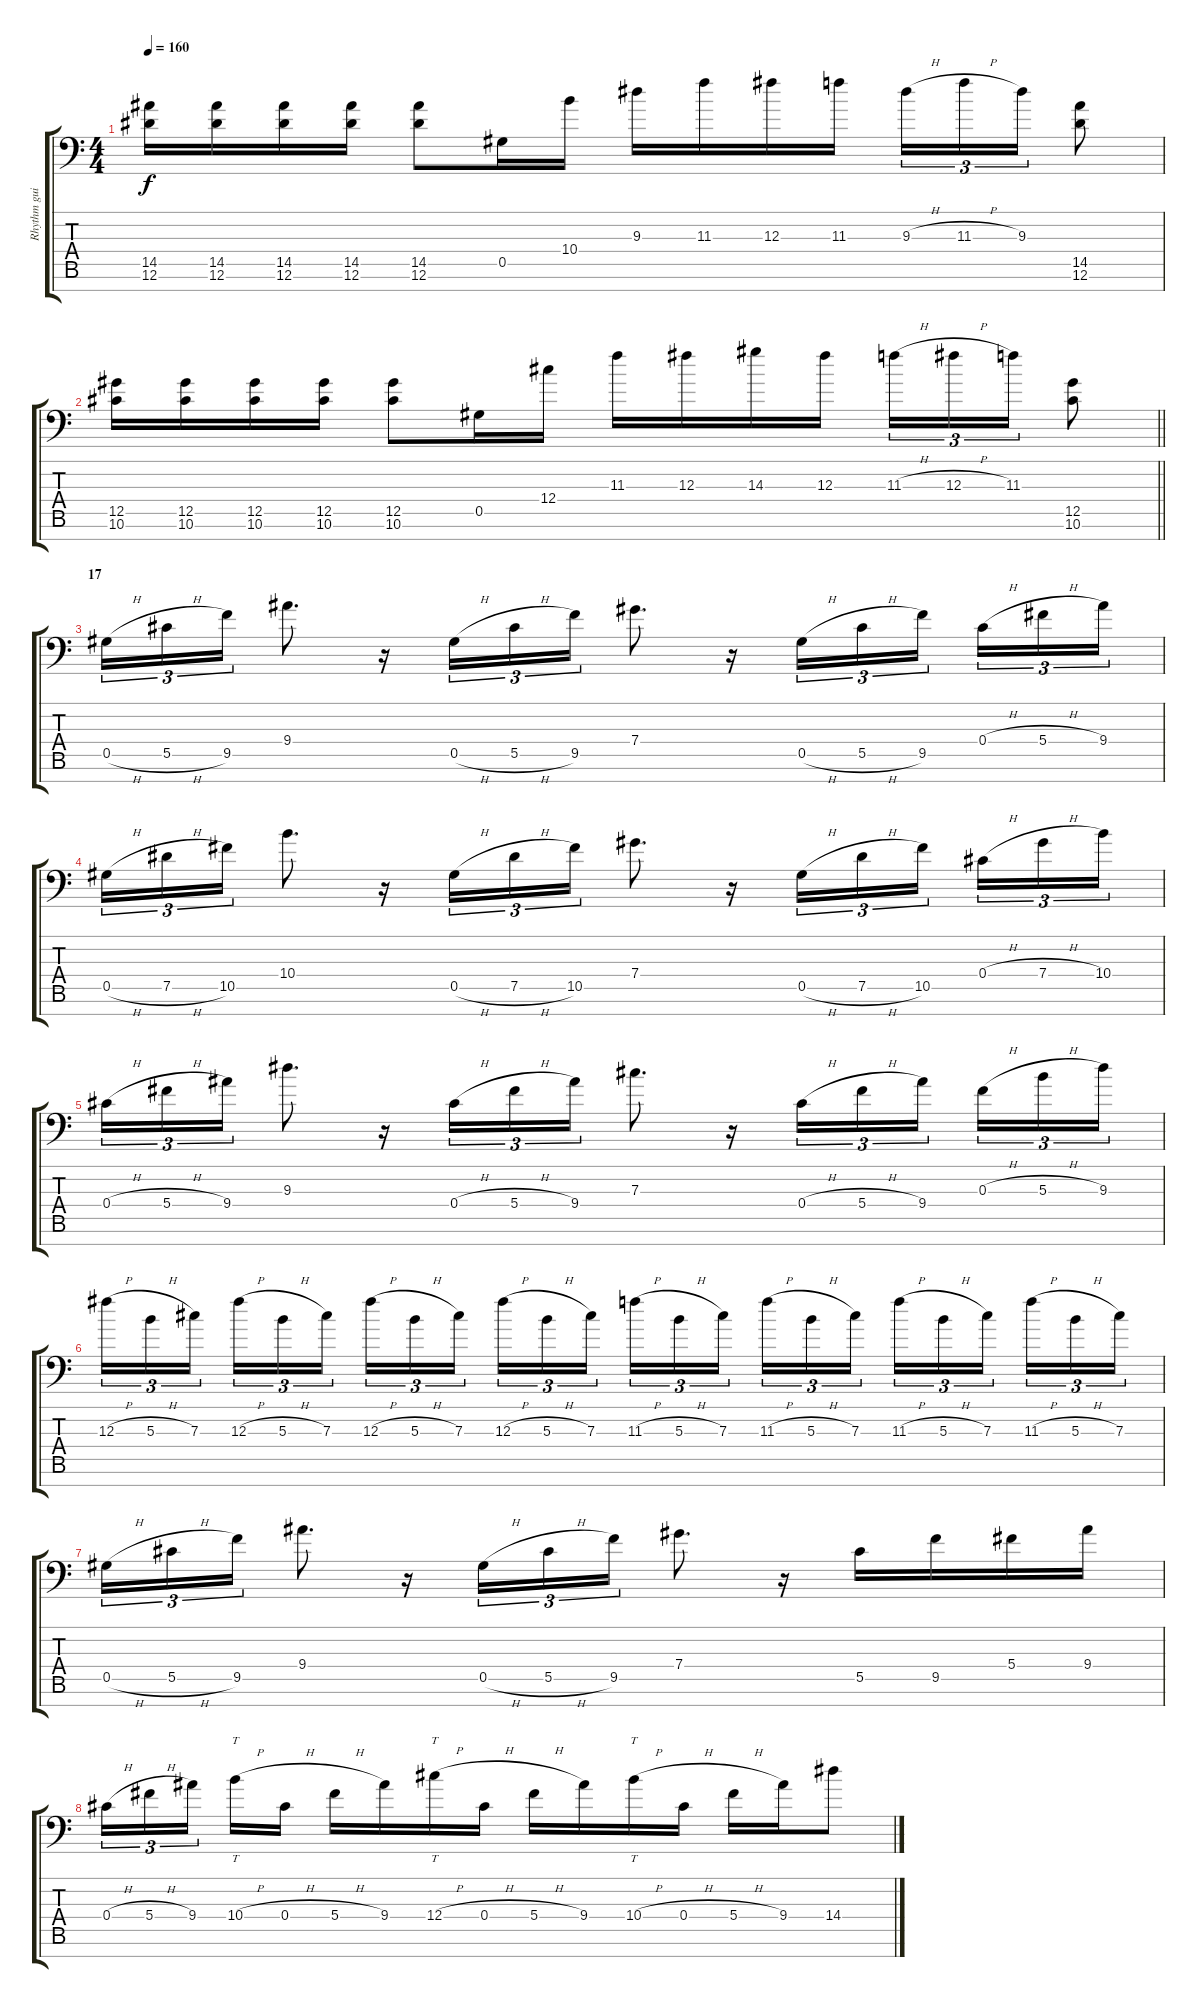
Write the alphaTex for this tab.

\track ("Rhythm guitar" "Rhythm gui") {instrument distortionguitar}
\staff {score tabs}
\tuning (Eb4 Bb3 Gb3 Db3 Ab2 Eb2 Ab1) {hide}
\ts (4 4)
\tempo 160
\clef f4
\ks c
(14.5 12.6).16{dy f} (14.5 12.6).16 (14.5 12.6).16 (14.5 12.6).16 (14.5 12.6).8 0.5.16 10.4.16 9.3.16 11.3.16 12.3.16 11.3.16 9.3{h}.16{tu (3 2)} 11.3{h}.16{tu (3 2)} 9.3.16{tu (3 2)} (14.5 12.6).8 |
\barLineRight lightlight
(12.5 10.6).16 (12.5 10.6).16 (12.5 10.6).16 (12.5 10.6).16 (12.5 10.6).8 0.5.16 12.4.16 11.3.16 12.3.16 14.3.16 12.3.16 11.3{h}.16{tu (3 2)} 12.3{h}.16{tu (3 2)} 11.3.16{tu (3 2)} (12.5 10.6).8 |
\section ("" "17")
0.5{h}.16{tu (3 2)} 5.5{h}.16{tu (3 2)} 9.5.16{tu (3 2)} 9.4.8{d} r.16 0.5{h}.16{tu (3 2)} 5.5{h}.16{tu (3 2)} 9.5.16{tu (3 2)} 7.4.8{d} r.16 0.5{h}.16{tu (3 2)} 5.5{h}.16{tu (3 2)} 9.5.16{tu (3 2) beam splitsecondary} 0.4{h}.16{tu (3 2)} 5.4{h}.16{tu (3 2)} 9.4.16{tu (3 2)} |
0.5{h}.16{tu (3 2)} 7.5{h}.16{tu (3 2)} 10.5.16{tu (3 2)} 10.4.8{d} r.16 0.5{h}.16{tu (3 2)} 7.5{h}.16{tu (3 2)} 10.5.16{tu (3 2)} 7.4.8{d} r.16 0.5{h}.16{tu (3 2)} 7.5{h}.16{tu (3 2)} 10.5.16{tu (3 2) beam splitsecondary} 0.4{h}.16{tu (3 2)} 7.4{h}.16{tu (3 2)} 10.4.16{tu (3 2)} |
0.4{h}.16{tu (3 2)} 5.4{h}.16{tu (3 2)} 9.4.16{tu (3 2)} 9.3.8{d} r.16 0.4{h}.16{tu (3 2)} 5.4{h}.16{tu (3 2)} 9.4.16{tu (3 2)} 7.3.8{d} r.16 0.4{h}.16{tu (3 2)} 5.4{h}.16{tu (3 2)} 9.4.16{tu (3 2) beam splitsecondary} 0.3{h}.16{tu (3 2)} 5.3{h}.16{tu (3 2)} 9.3.16{tu (3 2)} |
12.3{h}.16{tu (3 2)} 5.3{h}.16{tu (3 2)} 7.3.16{tu (3 2) beam splitsecondary} 12.3{h}.16{tu (3 2)} 5.3{h}.16{tu (3 2)} 7.3.16{tu (3 2)} 12.3{h}.16{tu (3 2)} 5.3{h}.16{tu (3 2)} 7.3.16{tu (3 2) beam splitsecondary} 12.3{h}.16{tu (3 2)} 5.3{h}.16{tu (3 2)} 7.3.16{tu (3 2)} 11.3{h}.16{tu (3 2)} 5.3{h}.16{tu (3 2)} 7.3.16{tu (3 2) beam splitsecondary} 11.3{h}.16{tu (3 2)} 5.3{h}.16{tu (3 2)} 7.3.16{tu (3 2)} 11.3{h}.16{tu (3 2)} 5.3{h}.16{tu (3 2)} 7.3.16{tu (3 2) beam splitsecondary} 11.3{h}.16{tu (3 2)} 5.3{h}.16{tu (3 2)} 7.3.16{tu (3 2)} |
0.5{h}.16{tu (3 2)} 5.5{h}.16{tu (3 2)} 9.5.16{tu (3 2)} 9.4.8{d} r.16 0.5{h}.16{tu (3 2)} 5.5{h}.16{tu (3 2)} 9.5.16{tu (3 2)} 7.4.8{d} r.16 5.5.16 9.5.16 5.4.16 9.4.16 |
0.4{h}.16{tu (3 2)} 5.4{h}.16{tu (3 2)} 9.4.16{tu (3 2) beam splitsecondary} 10.4{h}.16{tt} 0.4{h}.16 5.4{h}.16 9.4.16 12.4{h}.16{tt} 0.4{h}.16 5.4{h}.16 9.4.16 10.4{h}.16{tt} 0.4{h}.16 5.4{h}.16 9.4.16 14.4.8
